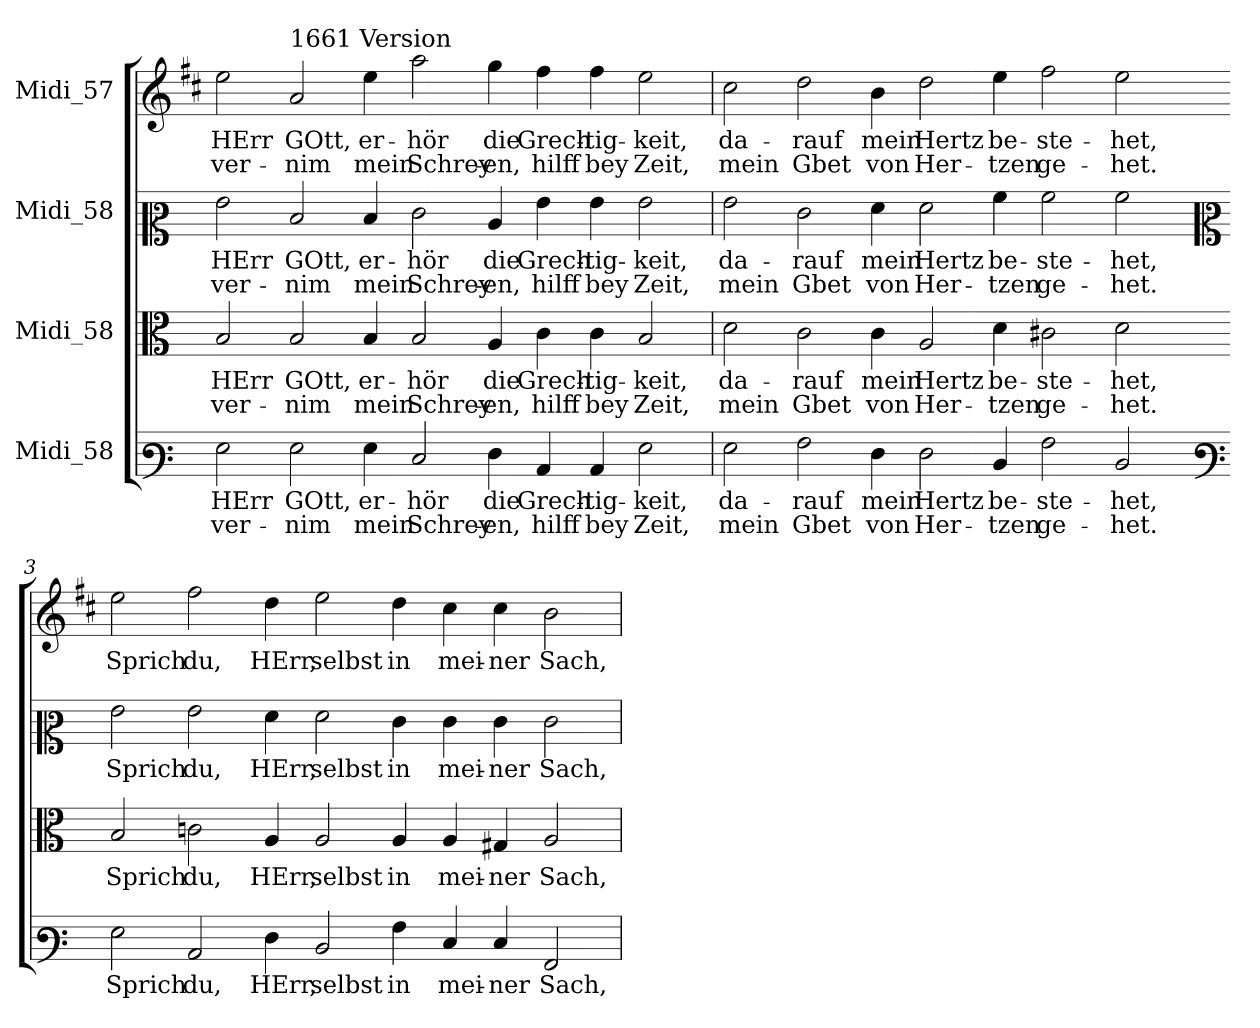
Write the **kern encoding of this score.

**kern	**text	**text	**kern	**text	**text	**kern	**text	**text	**kern	**text	**text
*part4	*part4	*part4	*part3	*part3	*part3	*part2	*part2	*part2	*part1	*part1	*part1
*staff4	*staff4	*staff4	*staff3	*staff3	*staff3	*staff2	*staff2	*staff2	*staff1	*staff1	*staff1
*I"Midi_58	*	*	*I"Midi_58	*	*	*I"Midi_58	*	*	*I"Midi_57	*	*
*clefF3	*	*	*clefC3	*	*	*clefC2	*	*	*clefG2	*	*
*	*	*	*	*	*	*	*	*	*ITrd1c2	*	*
*k[]	*	*	*k[]	*	*	*k[]	*	*	*k[]	*	*
*C:	*	*	*C:	*	*	*C:	*	*	*C:	*	*
=1	=1	=1	=1	=1	=1	=1	=1	=1	=1	=1	=1
!	!LO:LY:b	!LO:LY:b	!	!LO:LY:b	!LO:LY:b	!	!LO:LY:b	!LO:LY:b	!	!LO:LY:b	!LO:LY:b
2G	HErr	ver-	2B	HErr	ver-	2g	HErr	ver-	2dd	HErr	ver-
!	!	!	!	!	!	!	!	!	!LO:TX:a:t=1661 Version	!	!
!	!LO:LY:b	!LO:LY:b	!	!LO:LY:b	!LO:LY:b	!	!LO:LY:b	!LO:LY:b	!	!LO:LY:b	!LO:LY:b
2G	-GOtt,	nim	2B	-GOtt,	nim	2d	-GOtt,	nim	2g	-GOtt,	nim
!	!LO:LY:b	!LO:LY:b	!	!LO:LY:b	!LO:LY:b	!	!LO:LY:b	!LO:LY:b	!	!LO:LY:b	!LO:LY:b
4G	er-	-mein	4B	er-	-mein	4d	er-	-mein	4dd	er-	-mein
!	!LO:LY:b	!LO:LY:b	!	!LO:LY:b	!LO:LY:b	!	!LO:LY:b	!LO:LY:b	!	!LO:LY:b	!LO:LY:b
2E	hör	Schrey-	2B	hör	Schrey-	2e	hör	Schrey-	2gg	hör	Schrey-
!	!LO:LY:b	!LO:LY:b	!	!LO:LY:b	!LO:LY:b	!	!LO:LY:b	!LO:LY:b	!	!LO:LY:b	!LO:LY:b
4F	-die	en,	4A	-die	en,	4c	-die	en,	4ff	-die	en,
!	!LO:LY:b	!LO:LY:b	!	!LO:LY:b	!LO:LY:b	!	!LO:LY:b	!LO:LY:b	!	!LO:LY:b	!LO:LY:b
4C	Grech-	-hilff	4c	Grech-	-hilff	4g	Grech-	-hilff	4ee	Grech-	-hilff
!	!LO:LY:b	!LO:LY:b	!	!LO:LY:b	!LO:LY:b	!	!LO:LY:b	!LO:LY:b	!	!LO:LY:b	!LO:LY:b
4C	tig-	-bey	4c	tig-	-bey	4g	tig-	-bey	4ee	tig-	-bey
!	!LO:LY:b	!LO:LY:b	!	!LO:LY:b	!LO:LY:b	!	!LO:LY:b	!LO:LY:b	!	!LO:LY:b	!LO:LY:b
2G	keit,	Zeit,	2B	keit,	Zeit,	2g	keit,	Zeit,	2dd	keit,	Zeit,
=2	=2	=2	=2	=2	=2	=2	=2	=2	=2	=2	=2
!	!LO:LY:b	!LO:LY:b	!	!LO:LY:b	!LO:LY:b	!	!LO:LY:b	!LO:LY:b	!	!LO:LY:b	!LO:LY:b
2G	da-	-mein	2d	da-	-mein	2g	da-	-mein	2b	da-	-mein
!	!LO:LY:b	!LO:LY:b	!	!LO:LY:b	!LO:LY:b	!	!LO:LY:b	!LO:LY:b	!	!LO:LY:b	!LO:LY:b
2A	rauf	Gbet	2c	rauf	Gbet	2e	rauf	Gbet	2cc	rauf	Gbet
!	!LO:LY:b	!LO:LY:b	!	!LO:LY:b	!LO:LY:b	!	!LO:LY:b	!LO:LY:b	!	!LO:LY:b	!LO:LY:b
4F	mein	von	4c	mein	von	4f	mein	von	4a	mein	von
!	!LO:LY:b	!LO:LY:b	!	!LO:LY:b	!LO:LY:b	!	!LO:LY:b	!LO:LY:b	!	!LO:LY:b	!LO:LY:b
2F	Hertz	Her-	2A	Hertz	Her-	2f	Hertz	Her-	2cc	Hertz	Her-
!	!LO:LY:b	!LO:LY:b	!	!LO:LY:b	!LO:LY:b	!	!LO:LY:b	!LO:LY:b	!	!LO:LY:b	!LO:LY:b
4D	-be-	-tzen	4d	-be-	-tzen	4a	-be-	-tzen	4dd	-be-	-tzen
!	!LO:LY:b	!LO:LY:b	!	!LO:LY:b	!LO:LY:b	!	!LO:LY:b	!LO:LY:b	!	!LO:LY:b	!LO:LY:b
2A	ste-	-ge-	2c#X	ste-	-ge-	2a	ste-	-ge-	2ee	ste-	-ge-
!	!LO:LY:b	!LO:LY:b	!	!LO:LY:b	!LO:LY:b	!	!LO:LY:b	!LO:LY:b	!	!LO:LY:b	!LO:LY:b
2D	-het,	het.	2d	-het,	het.	2a	-het,	het.	2dd	-het,	het.
!!LO:LB:g=z
=3-	=3-	=3-	=3-	=3-	=3-	=3-	=3-	=3-	=3-	=3-	=3-
*clefF3	*	*	*	*	*	*clefC2	*	*	*	*	*
!	!LO:LY:b	!	!	!LO:LY:b	!	!	!LO:LY:b	!	!	!LO:LY:b	!
2G	Sprich	.	2B	Sprich	.	2g	Sprich	.	2dd	Sprich	.
!	!LO:LY:b	!	!	!LO:LY:b	!	!	!LO:LY:b	!	!	!LO:LY:b	!
2C	du,	.	2c	du,	.	2g	du,	.	2ee	du,	.
!	!LO:LY:b	!	!	!LO:LY:b	!	!	!LO:LY:b	!	!	!LO:LY:b	!
4F	HErr,	.	4A	HErr,	.	4f	HErr,	.	4cc	HErr,	.
!	!LO:LY:b	!	!	!LO:LY:b	!	!	!LO:LY:b	!	!	!LO:LY:b	!
2D	selbst	.	2A	selbst	.	2f	selbst	.	2dd	selbst	.
!	!LO:LY:b	!	!	!LO:LY:b	!	!	!LO:LY:b	!	!	!LO:LY:b	!
4A	in	.	4A	in	.	4e	in	.	4cc	in	.
!	!LO:LY:b	!	!	!LO:LY:b	!	!	!LO:LY:b	!	!	!LO:LY:b	!
4E	mei-	.	4A	mei-	.	4e	mei-	.	4b	mei-	.
!	!LO:LY:b	!	!	!LO:LY:b	!	!	!LO:LY:b	!	!	!LO:LY:b	!
4E	-ner	.	4G#X	-ner	.	4e	-ner	.	4b	-ner	.
!	!LO:LY:b	!	!	!LO:LY:b	!	!	!LO:LY:b	!	!	!LO:LY:b	!
2AA	Sach,	.	2A	Sach,	.	2e	Sach,	.	2a	Sach,	.
=	=	=	=	=	=	=	=	=	=	=	=
*-	*-	*-	*-	*-	*-	*-	*-	*-	*-	*-	*-
